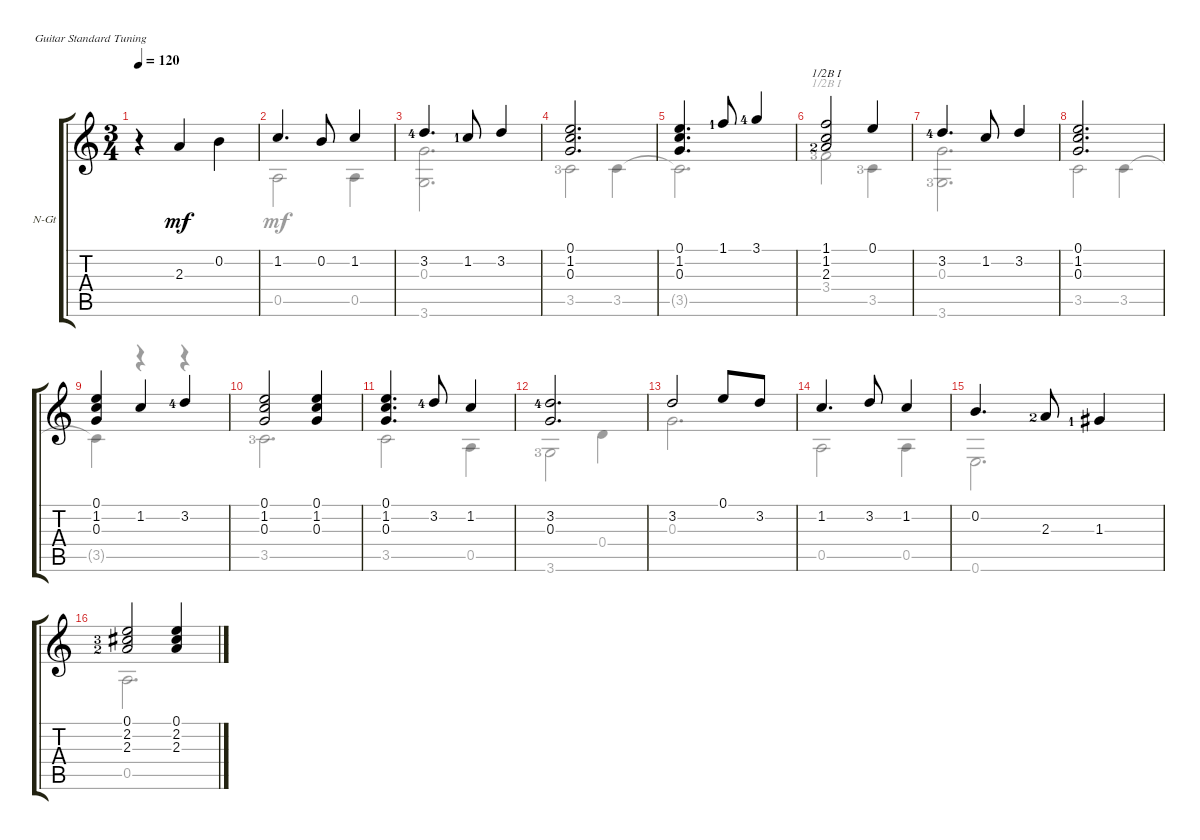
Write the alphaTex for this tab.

\defaultSystemsLayout 4
\bracketExtendMode groupsimilarinstruments
\firstSystemTrackNameOrientation horizontal
\otherSystemsTrackNameOrientation horizontal
\track ("Nylon Guitar" "N-Gt") {instrument acousticguitarnylon}
\staff {score tabs}
\tuning (E4 B3 G3 D3 A2 E2)
\voice
\ts (3 4)
\tempo 120
\clef g2
\ks c
r.4{dy mf instrument acousticguitarnylon} 2.3.4 0.2.4 |
1.2.4{d} 0.2.8 1.2.4 |
3.2{lf 5}.4{d} 1.2{lf 2}.8 3.2.4 |
(0.1 1.2 0.3).2{d} |
(0.1 1.2 0.3).4{d} 1.1{lf 2}.8 3.1{lf 5}.4 |
(1.1 1.2 2.3{lf 3}).2{barre (1 half)} 0.1.4 |
3.2{lf 5}.4{d} 1.2.8 3.2.4 |
(0.1 1.2 0.3).2{d} |
(0.1 1.2 0.3).4 1.2.4 3.2{lf 5}.4 |
(0.1 1.2 0.3).2 (0.3 1.2 0.1).4 |
(0.1 1.2 0.3).4{d} 3.2{lf 5}.8 1.2.4 |
(3.2{lf 5} 0.3).2{d} |
3.2.2 0.1.8 3.2.8 |
1.2.4{d} 3.2.8 1.2.4 |
0.2.4{d} 2.3{lf 3}.8 1.3{lf 2}.4 |
(0.1 2.2{lf 4} 2.3{lf 3}).2 (2.3 2.2 0.1).4
\voice
\clef g2
\ottava regular
\simile none
\ks c
|
0.5.2 0.5.4 |
(3.6 0.3).2{d} |
3.5{lf 4}.2 3.5.4 |
3.5{t}.2{d} |
3.4{lf 4}.2{barre (1 half)} 3.5{lf 4}.4 |
(3.6{lf 4} 0.3).2{d} |
3.5.2 3.5.4 |
3.5{t}.4 r.4 r.4 |
3.5{lf 4}.2{d} |
3.5.2 0.5.4 |
3.6{lf 4}.2 0.4.4 |
0.3.2{d} |
0.5.2 0.5.4 |
0.6.2{d} |
0.5.2{d}
